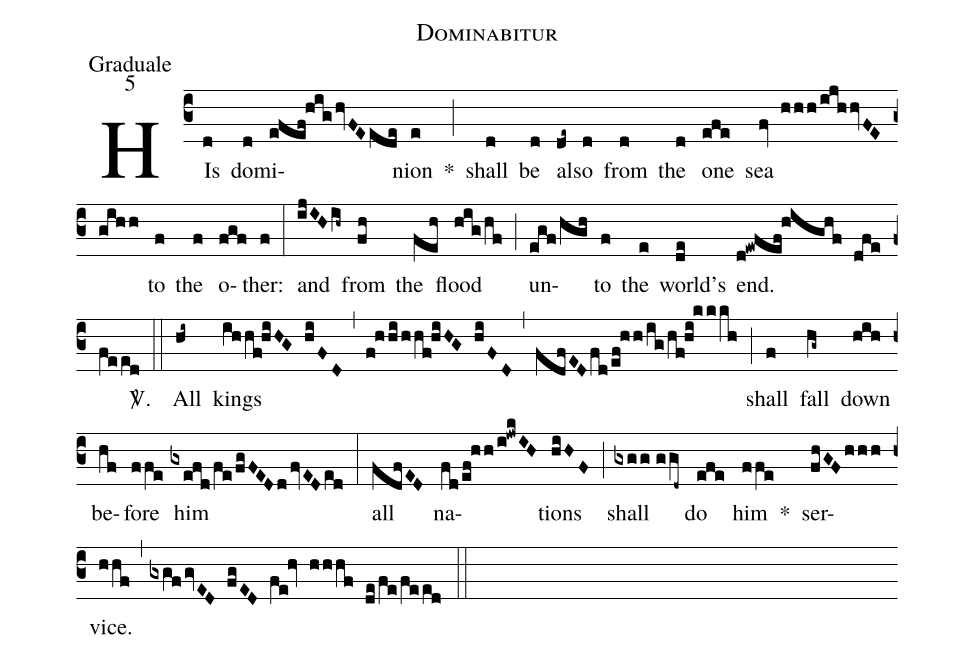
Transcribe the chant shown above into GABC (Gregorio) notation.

name:Dominabitur;
office-part:Graduale;
mode:5;
%%
(c3) HIs(d) do(d)mi(efef!hig/hvFEede)nion(e) *(;) shall(d) be(d) al(de~)so(d) from(d) the(d) one(efe) sea(fv hhh/ijhhvFE/gihh) to(f) the(f) o(fgf)ther:(f) (:) and(ijIHih~) from(fh) the(feh) flood(hig/hf) (;) un(egf/hgh)to(f) the(e) world's(de) end.(d!ewfef!highf dfe/feed) <sp>V/</sp>.(::) All(hi~) kings(ihhf!hiHG hiFD) (,) (f!hhi/hhf!hiHG hiFD) (,) (fdfED/fd/ef!hh/ig/hf!hi!kkkh) (;) shall(f) fall(hg~) down(hih) be(hf)fore(ffe) him(gxefd/fe/fgFEDd/fvEDed) (:) all(fdfED) na(fd/ef!hh/i!jwkIH)tions(hiHF) (;) shall(gxgg//ggd~) do(efe) him(ffe) *() ser(fhGF/hhh)vice.(hhf) (,) (gxgf/gvED fgED fe!hv hhhf de/fe/feed) (::)
